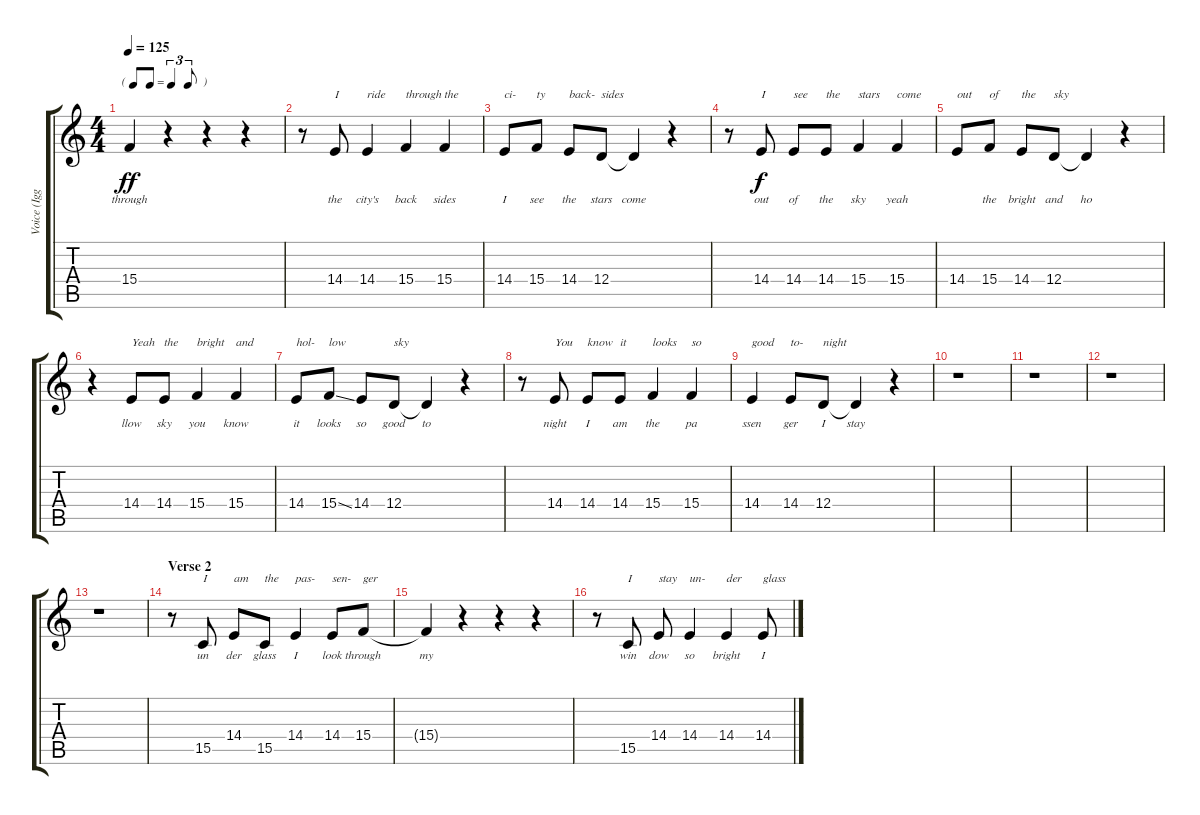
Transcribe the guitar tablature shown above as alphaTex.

\track ("Voice (Iggy)" "Voice (Igg") {instrument steeldrums}
\staff {score tabs}
\tuning (E4 B3 G3 D3 A2 E2) {hide}
\ts (4 4)
\tf triplet8th
\tempo 125
\clef g2
\ks c
15.4{t}.4{lyrics (0 "through") lyrics (1 "") lyrics (2 "") lyrics (3 "") lyrics (4 "") dy ff} r.4 r.4 r.4 |
r.8 14.4.8{txt "I" lyrics (0 "the") lyrics (1 "") lyrics (2 "") lyrics (3 "") lyrics (4 "")} 14.4.4{txt "ride" lyrics (0 "city's") lyrics (1 "") lyrics (2 "") lyrics (3 "") lyrics (4 "")} 15.4.4{txt "through" lyrics (0 "back") lyrics (1 "") lyrics (2 "") lyrics (3 "") lyrics (4 "")} 15.4.4{txt "the" lyrics (0 "sides") lyrics (1 "") lyrics (2 "") lyrics (3 "") lyrics (4 "")} |
14.4.8{txt "ci-" lyrics (0 "I") lyrics (1 "") lyrics (2 "") lyrics (3 "") lyrics (4 "")} 15.4.8{txt "ty" lyrics (0 "see") lyrics (1 "") lyrics (2 "") lyrics (3 "") lyrics (4 "")} 14.4.8{txt "back-" lyrics (0 "the") lyrics (1 "") lyrics (2 "") lyrics (3 "") lyrics (4 "")} 12.4.8{txt "sides" lyrics (0 "stars") lyrics (1 "") lyrics (2 "") lyrics (3 "") lyrics (4 "")} 12.4{t}.4{lyrics (0 "come") lyrics (1 "") lyrics (2 "") lyrics (3 "") lyrics (4 "")} r.4 |
r.8 14.4.8{txt "I" lyrics (0 "out") lyrics (1 "") lyrics (2 "") lyrics (3 "") lyrics (4 "") dy f} 14.4.8{txt "see" lyrics (0 "of") lyrics (1 "") lyrics (2 "") lyrics (3 "") lyrics (4 "")} 14.4.8{txt "the" lyrics (0 "the") lyrics (1 "") lyrics (2 "") lyrics (3 "") lyrics (4 "")} 15.4.4{txt "stars" lyrics (0 "sky") lyrics (1 "") lyrics (2 "") lyrics (3 "") lyrics (4 "")} 15.4.4{txt "come" lyrics (0 "yeah") lyrics (1 "") lyrics (2 "") lyrics (3 "") lyrics (4 "")} |
14.4.8{txt "out" lyrics (0 "") lyrics (1 "") lyrics (2 "") lyrics (3 "") lyrics (4 "")} 15.4.8{txt "of" lyrics (0 "the") lyrics (1 "") lyrics (2 "") lyrics (3 "") lyrics (4 "")} 14.4.8{txt "the" lyrics (0 "bright") lyrics (1 "") lyrics (2 "") lyrics (3 "") lyrics (4 "")} 12.4.8{txt "sky" lyrics (0 "and") lyrics (1 "") lyrics (2 "") lyrics (3 "") lyrics (4 "")} 12.4{t}.4{lyrics (0 "ho") lyrics (1 "") lyrics (2 "") lyrics (3 "") lyrics (4 "")} r.4 |
r.4 14.4.8{txt "Yeah" lyrics (0 "llow") lyrics (1 "") lyrics (2 "") lyrics (3 "") lyrics (4 "")} 14.4.8{txt "the" lyrics (0 "sky") lyrics (1 "") lyrics (2 "") lyrics (3 "") lyrics (4 "")} 15.4.4{txt "bright" lyrics (0 "you") lyrics (1 "") lyrics (2 "") lyrics (3 "") lyrics (4 "")} 15.4.4{txt "and" lyrics (0 "know") lyrics (1 "") lyrics (2 "") lyrics (3 "") lyrics (4 "")} |
14.4.8{txt "hol-" lyrics (0 "it") lyrics (1 "") lyrics (2 "") lyrics (3 "") lyrics (4 "")} 15.4{ss}.8{txt "low" lyrics (0 "looks") lyrics (1 "") lyrics (2 "") lyrics (3 "") lyrics (4 "")} 14.4.8{lyrics (0 "so") lyrics (1 "") lyrics (2 "") lyrics (3 "") lyrics (4 "")} 12.4.8{txt "sky" lyrics (0 "good") lyrics (1 "") lyrics (2 "") lyrics (3 "") lyrics (4 "")} 12.4{t}.4{lyrics (0 "to") lyrics (1 "") lyrics (2 "") lyrics (3 "") lyrics (4 "")} r.4 |
r.8 14.4.8{txt "You" lyrics (0 "night") lyrics (1 "") lyrics (2 "") lyrics (3 "") lyrics (4 "")} 14.4.8{txt "know" lyrics (0 "I") lyrics (1 "") lyrics (2 "") lyrics (3 "") lyrics (4 "")} 14.4.8{txt "it" lyrics (0 "am") lyrics (1 "") lyrics (2 "") lyrics (3 "") lyrics (4 "")} 15.4.4{txt "looks" lyrics (0 "the") lyrics (1 "") lyrics (2 "") lyrics (3 "") lyrics (4 "")} 15.4.4{txt "so" lyrics (0 "pa") lyrics (1 "") lyrics (2 "") lyrics (3 "") lyrics (4 "")} |
14.4.4{txt "good" lyrics (0 "ssen") lyrics (1 "") lyrics (2 "") lyrics (3 "") lyrics (4 "")} 14.4.8{txt "to-" lyrics (0 "ger") lyrics (1 "") lyrics (2 "") lyrics (3 "") lyrics (4 "")} 12.4.8{txt "night" lyrics (0 "I") lyrics (1 "") lyrics (2 "") lyrics (3 "") lyrics (4 "")} 12.4{t}.4{lyrics (0 "stay") lyrics (1 "") lyrics (2 "") lyrics (3 "") lyrics (4 "")} r.4 |
r.1 |
r.1 |
r.1 |
r.1 |
\section ("" "Verse 2")
r.8 15.5.8{txt "I" lyrics (0 "un") lyrics (1 "") lyrics (2 "") lyrics (3 "") lyrics (4 "")} 14.4.8{txt "am" lyrics (0 "der") lyrics (1 "") lyrics (2 "") lyrics (3 "") lyrics (4 "")} 15.5.8{txt "the" lyrics (0 "glass") lyrics (1 "") lyrics (2 "") lyrics (3 "") lyrics (4 "")} 14.4.4{txt "pas-" lyrics (0 "I") lyrics (1 "") lyrics (2 "") lyrics (3 "") lyrics (4 "")} 14.4.8{txt "sen-" lyrics (0 "look") lyrics (1 "") lyrics (2 "") lyrics (3 "") lyrics (4 "")} 15.4.8{txt "ger" lyrics (0 "through") lyrics (1 "") lyrics (2 "") lyrics (3 "") lyrics (4 "")} |
15.4{t}.4{lyrics (0 "my") lyrics (1 "") lyrics (2 "") lyrics (3 "") lyrics (4 "")} r.4 r.4 r.4 |
r.8 15.5.8{txt "I" lyrics (0 "win") lyrics (1 "") lyrics (2 "") lyrics (3 "") lyrics (4 "")} 14.4.8{txt "stay" lyrics (0 "dow") lyrics (1 "") lyrics (2 "") lyrics (3 "") lyrics (4 "")} 14.4.4{txt "un-" lyrics (0 "so") lyrics (1 "") lyrics (2 "") lyrics (3 "") lyrics (4 "")} 14.4.4{txt "der" lyrics (0 "bright") lyrics (1 "") lyrics (2 "") lyrics (3 "") lyrics (4 "")} 14.4.8{txt "glass" lyrics (0 "I") lyrics (1 "") lyrics (2 "") lyrics (3 "") lyrics (4 "")}
